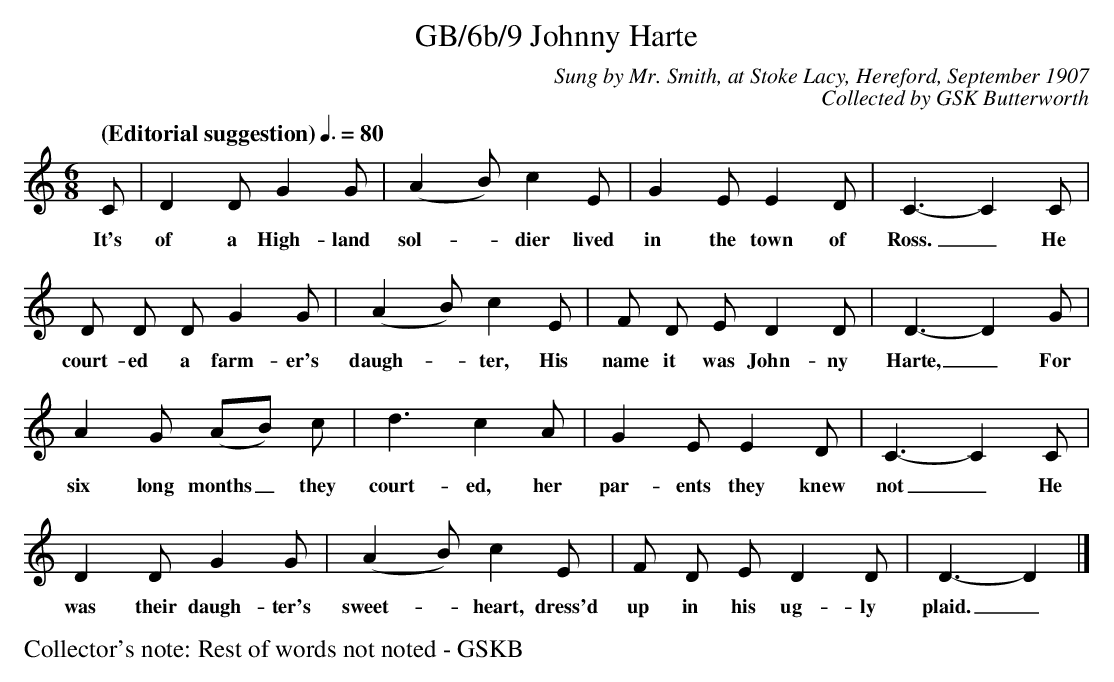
X:1
T:GB/6b/9 Johnny Harte
C:Sung by Mr. Smith, at Stoke Lacy, Hereford, September 1907
C:Collected by GSK Butterworth
L:1/8
M:6/8
Q:"(Editorial suggestion)" 3/8=80
K:Ddor
C | D2 D G2 G | (A2 B) c2 E | G2 E E2 D | C3-C2 C |
w: It's of a High-land|sol-_dier lived in the town of Ross._ He
D D D G2 G | (A2 B) c2 E |F D E D2 D | D3- D2 G |
w: court-ed a farm-er's daugh-_ ter, His name it was John-ny Harte,_ For
A2 G (AB) c |d3 c2 A |G2 E E2 D | C3-C2 C |
w: six long months_ they court-ed, her par-ents they knew not_ He
 D2 D G2 G | (A2 B) c2 E |F D E D2 D | D3-D2 |]
w: was their daugh-ter's sweet-_heart, dress'd up in his ug-ly|plaid._
